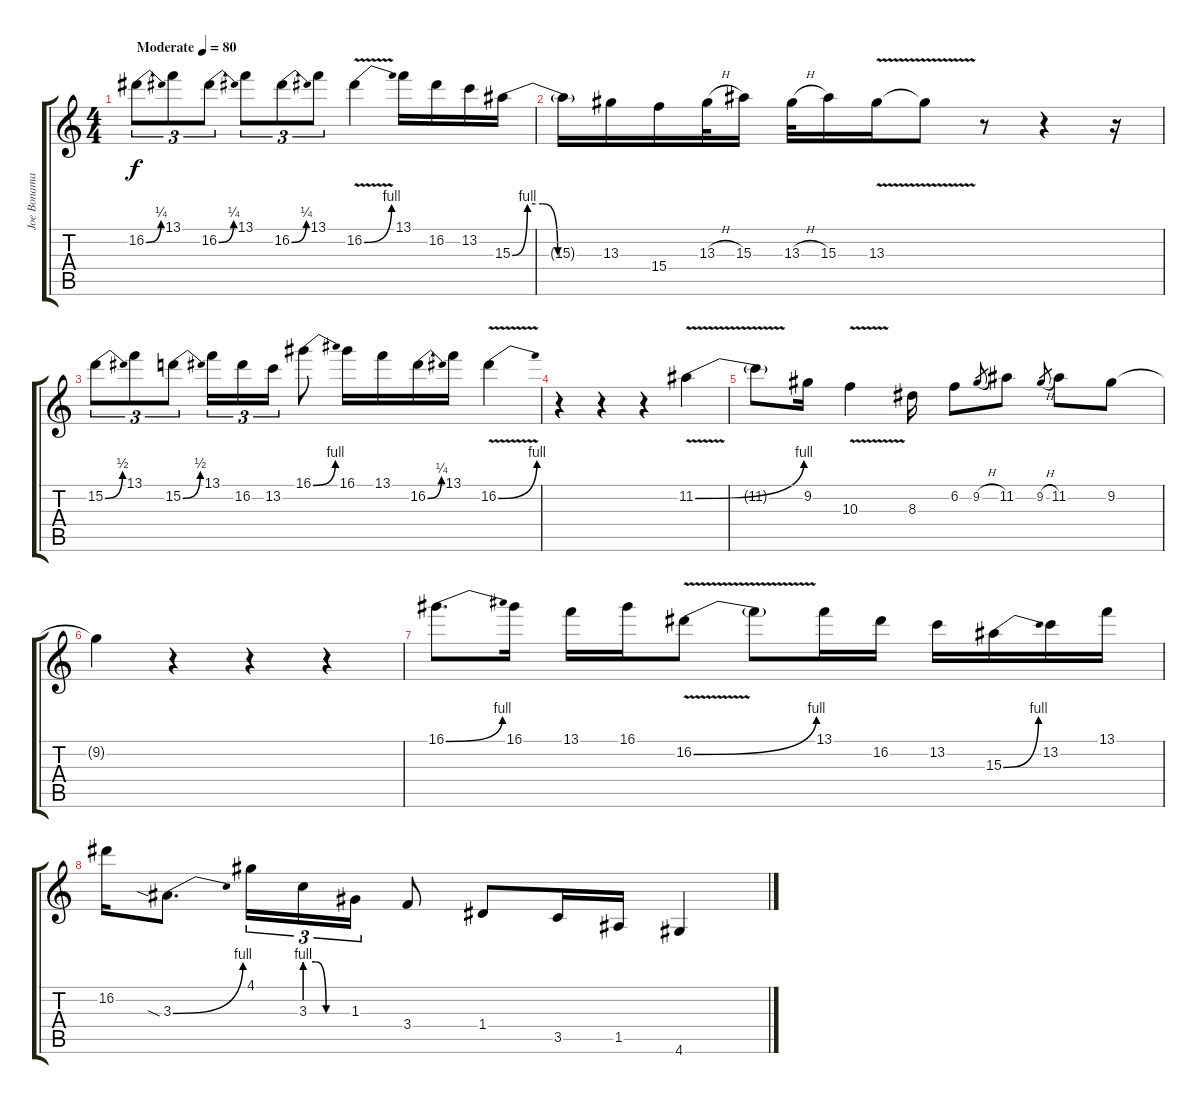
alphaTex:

\track ("Joe Bonamassa" "Joe Bonama") {instrument overdrivenguitar}
\staff {score tabs}
\tuning (E4 B3 G3 D3 A2 E2) {hide}
\ts (4 4)
\tempo (80 "Moderate")
\clef g2
\ks c
16.2{be (bend 0 0 60 1)}.8{tu (3 2) dy f instrument overdrivenguitar} 13.1.8{tu (3 2)} 16.2{be (bend 0 0 60 1)}.8{tu (3 2)} 13.1.8{tu (3 2)} 16.2{be (bend 0 0 60 1)}.8{tu (3 2)} 13.1.8{tu (3 2)} 16.2{be (bend 0 0 60 4) v}.4 13.1.16 16.2.16 13.2.16 15.3{be (custom 0 0 10 4 20 4 30 0 60 0)}.16 |
15.3{t}.16 13.3.16 15.4.16 13.3{h}.32 15.3.16 13.3{h}.32 15.3.16 13.3{v}.16 13.3{t}.8 r.8 r.4 r.16 |
15.2{be (bend 0 0 60 2)}.8{tu (3 2)} 13.1.8{tu (3 2)} 15.2{be (bend 0 0 60 2)}.8{tu (3 2)} 13.1.16{tu (3 2)} 16.2.16{tu (3 2)} 13.2.16{tu (3 2)} 16.1{be (bend 0 0 60 4)}.8 16.1.16 13.1.16 16.2{be (bend 0 0 60 1)}.16 13.1.16 16.2{be (bend 0 0 60 4) v}.4 |
r.4 r.4 r.4 11.2{be (bend 0 0 60 4) v}.4 |
11.2{t}.8 9.2.16 10.3{v}.4 8.3.16 6.2.8 9.2{h}.8{gr} 11.2.8 9.2{h}.8{gr} 11.2.8 9.2.8 |
9.2{t}.4 r.4 r.4 r.4 |
16.1{be (bend 0 0 60 4)}.8{d} 16.1.16 13.1.16 16.1.16 16.2{be (bend 0 0 60 4) v}.8 16.2{t}.8 13.1.16 16.2.16 13.2.16 15.3{be (bend 0 0 60 4)}.16 13.2.16 13.1.16 |
16.2.16 3.3{be (bend 0 0 60 4) sia}.8{d} 4.1.16{tu (3 2)} 3.3{be (custom 0 4 15 4 30 0 60 0)}.16{tu (3 2)} 1.3.16{tu (3 2)} 3.4.8 1.4.8 3.5.16 1.5.16 4.6.4
